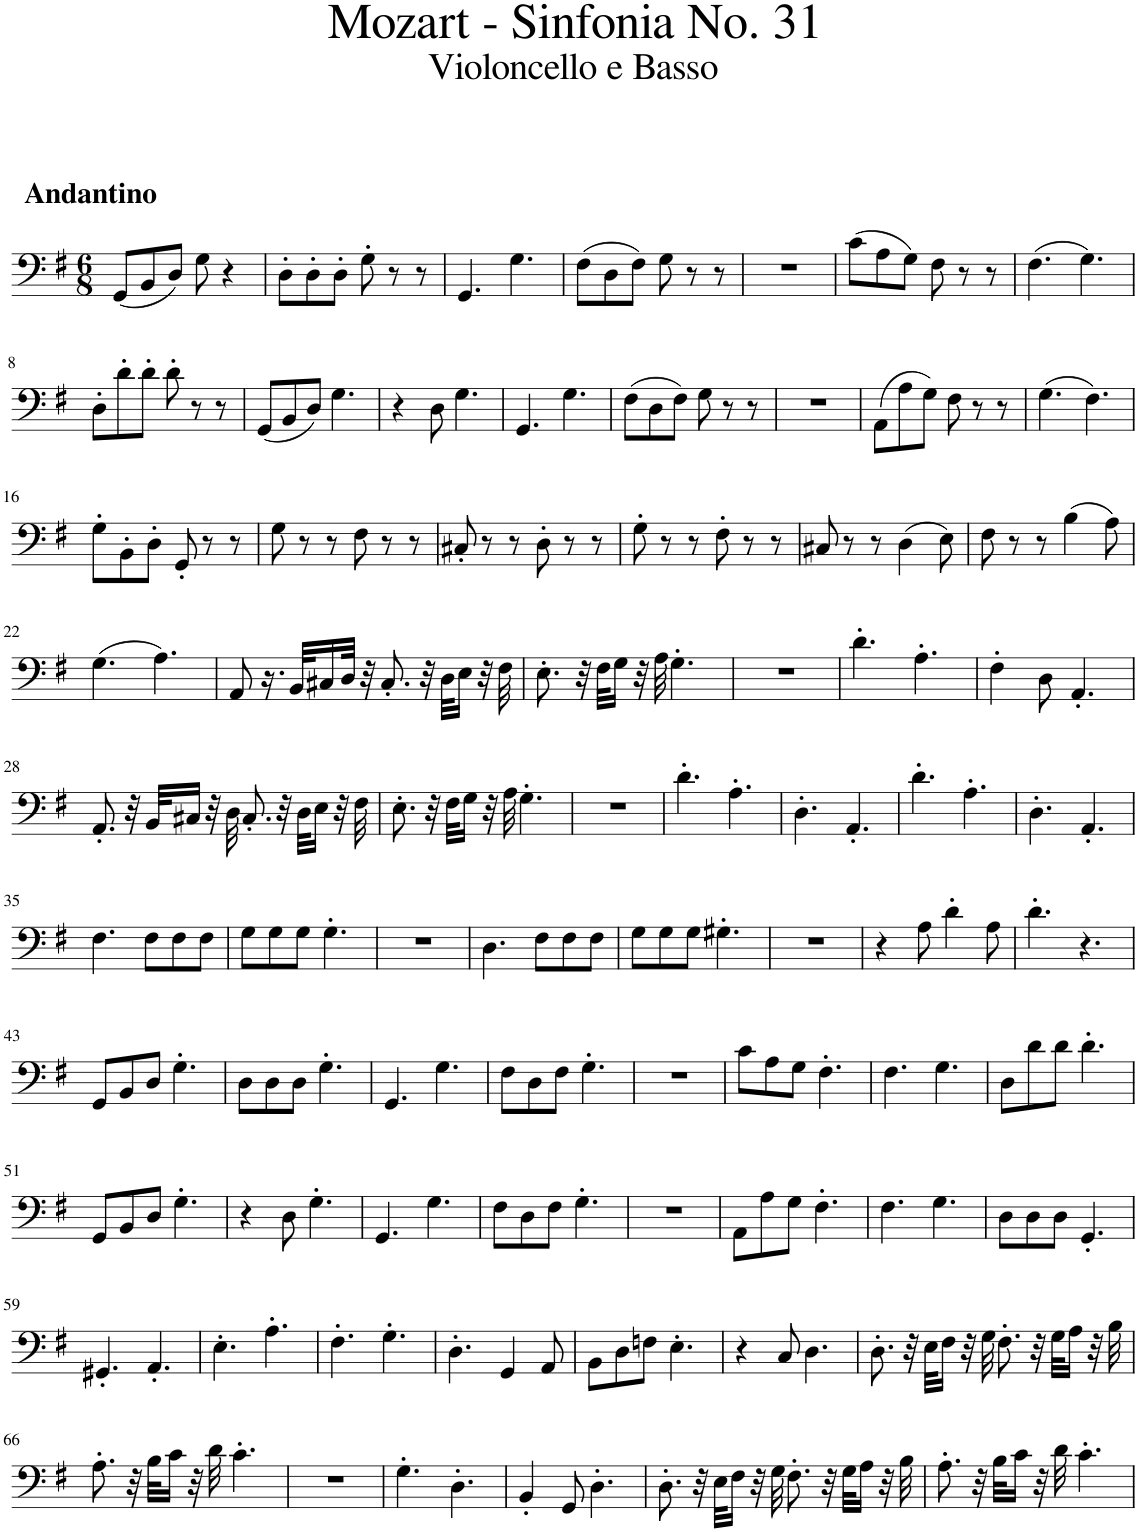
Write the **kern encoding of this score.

**kern
*part1
*staff1
*I"Violoncelli, Cello
*clefF4
*k[f#]
*M6/8
=1
!LO:TX:a:B:t=Andantino
(8GG/L
8BB/
8D/J)
8G\
4r
=2
8D'\L
8D'\
8D'\J
8G'\
8r
8r
=3
4.GG/
4.G\
=4
(8F#\L
8D\
8F#\J)
8G\
8r
8r
=5
2.r
=6
(8c\L
8A\
8G\J)
8F#\
8r
8r
=7
(4.F#\
4.G\)
!!LO:LB:g=z
=8
8D'\L
8d'\
8d'\J
8d'\
8r
8r
=9
(8GG/L
8BB/
8D/J)
4.G\
=10
4r
8D\
4.G\
=11
4.GG/
4.G\
=12
(8F#\L
8D\
8F#\J)
8G\
8r
8r
=13
2.r
=14
(8AA\L
8A\
8G\J)
8F#\
8r
8r
=15
(4.G\
4.F#\)
!!LO:LB:g=z
=16
8G'\L
8BB'\
8D'\J
8GG'/
8r
8r
=17
8G\
8r
8r
8F#\
8r
8r
=18
8C#X'/
8r
8r
8D'\
8r
8r
=19
8G'\
8r
8r
8F#'\
8r
8r
=20
8C#X/
8r
8r
(4D\
8E\)
=21
8F#\
8r
8r
(4B\
8A\)
!!LO:LB:g=z
=22
(4.G\
4.A\)
=23
8AA/
16.r
32BB/KLL
16C#X/
32D/JJk
32r
8.C#'/
32r
32D\KLL
16E\JJ
32r
32F#\
=24
8.E'\
32r
32F#\KLL
16G\JJ
32r
32A\
4.G'\
=25
2.r
=26
4.d'\
4.A'\
=27
4F#'\
8D\
4.AA'/
!!LO:LB:g=z
=28
8.AA'/
32r
32BB/KLL
16C#X/JJ
32r
32D\
8.C#'/
32r
32D\KLL
16E\JJ
32r
32F#\
=29
8.E'\
32r
32F#\KLL
16G\JJ
32r
32A\
4.G'\
=30
2.r
=31
4.d'\
4.A'\
=32
4.D'\
4.AA'/
=33
4.d'\
4.A'\
=34
4.D'\
4.AA'/
!!LO:LB:g=z
=35
4.F#\
8F#\L
8F#\
8F#\J
=36
8G\L
8G\
8G\J
4.G'\
=37
2.r
=38
4.D\
8F#\L
8F#\
8F#\J
=39
8G\L
8G\
8G\J
4.G#X'\
=40
2.r
=41
4r
8A\
4d'\
8A\
=42
4.d'\
4.r
!!LO:LB:g=z
=43
8GG/L
8BB/
8D/J
4.G'\
=44
8D\L
8D\
8D\J
4.G'\
=45
4.GG/
4.G\
=46
8F#\L
8D\
8F#\J
4.G'\
=47
2.r
=48
8c\L
8A\
8G\J
4.F#'\
=49
4.F#\
4.G\
=50
8D\L
8d\
8d\J
4.d'\
!!LO:LB:g=z
=51
8GG/L
8BB/
8D/J
4.G'\
=52
4r
8D\
4.G'\
=53
4.GG/
4.G\
=54
8F#\L
8D\
8F#\J
4.G'\
=55
2.r
=56
8AA\L
8A\
8G\J
4.F#'\
=57
4.F#\
4.G\
=58
8D\L
8D\
8D\J
4.GG'/
!!LO:LB:g=z
=59
4.GG#X'/
4.AA'/
=60
4.E'\
4.A'\
=61
4.F#'\
4.G'\
=62
4.D'\
4GG/
8AA/
=63
8BB\L
8D\
8Fn\J
4.E'\
=64
4r
8C/
4.D\
=65
8.D'\
32r
32E\KLL
16F#\JJ
32r
32G\
8.F#'\
32r
32G\KLL
16A\JJ
32r
32B\
!!LO:LB:g=z
=66
8.A'\
32r
32B\KLL
16c\JJ
32r
32d\
4.c'\
=67
2.r
=68
4.G'\
4.D'\
=69
4BB'/
8GG/
4.D'\
=70
8.D'\
32r
32E\KLL
16F#\JJ
32r
32G\
8.F#'\
32r
32G\KLL
16A\JJ
32r
32B\
=71
8.A'\
32r
32B\KLL
16c\JJ
32r
32d\
4.c'\
=
*-
